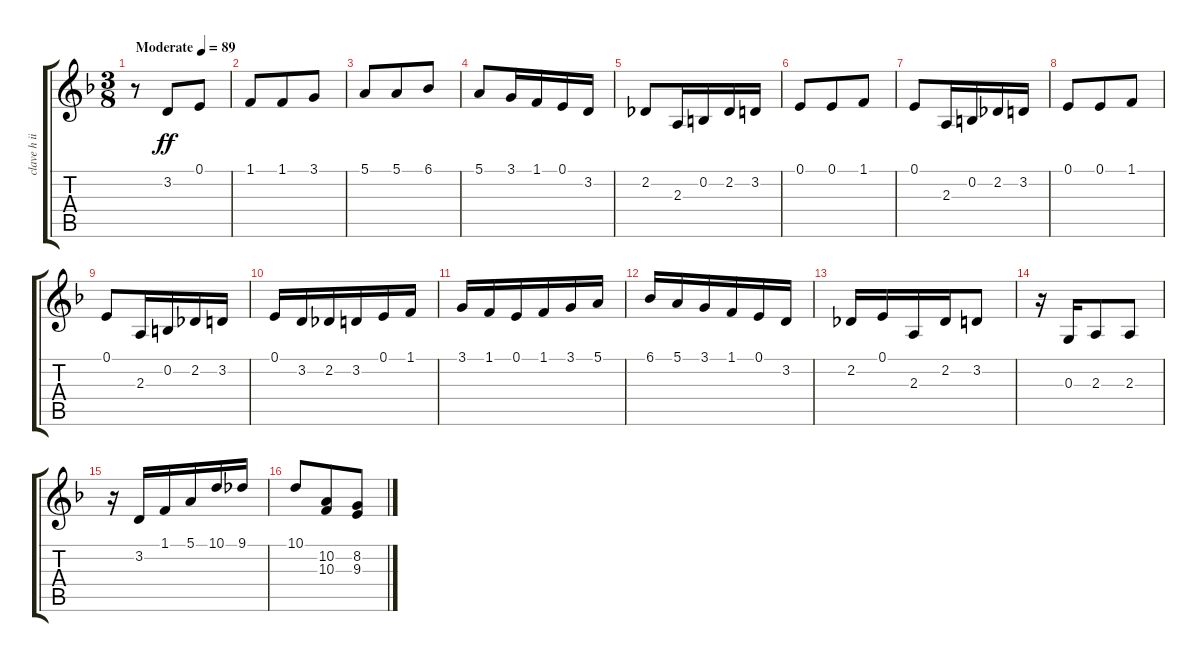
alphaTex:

\track ("clave h ii" "clave h ii") {instrument harpsichord}
\staff {score tabs}
\tuning (E4 B3 G3 D3 A2 E2) {hide}
\ts (3 8)
\tempo (89 "Moderate")
\clef g2
\ks dminor
r.8{dy ff instrument harpsichord} 3.2.8 0.1.8 |
1.1.8 1.1.8 3.1.8 |
5.1.8 5.1.8 6.1.8 |
5.1.8 3.1.16 1.1.16 0.1.16 3.2.16 |
2.2.8 2.3.16 0.2.16 2.2.16 3.2.16 |
0.1.8 0.1.8 1.1.8 |
0.1.8 2.3.16 0.2.16 2.2.16 3.2.16 |
0.1.8 0.1.8 1.1.8 |
0.1.8 2.3.16 0.2.16 2.2.16 3.2.16 |
0.1.16 3.2.16 2.2.16 3.2.16 0.1.16 1.1.16 |
3.1.16 1.1.16 0.1.16 1.1.16 3.1.16 5.1.16 |
6.1.16 5.1.16 3.1.16 1.1.16 0.1.16 3.2.16 |
2.2.16 0.1.16 2.3.16 2.2.16 3.2.8 |
r.16 0.3.16 2.3.8 2.3.8 |
r.16 3.2.16 1.1.16 5.1.16 10.1.16 9.1.16 |
10.1.8 (10.2 10.3).8 (8.2 9.3).8
